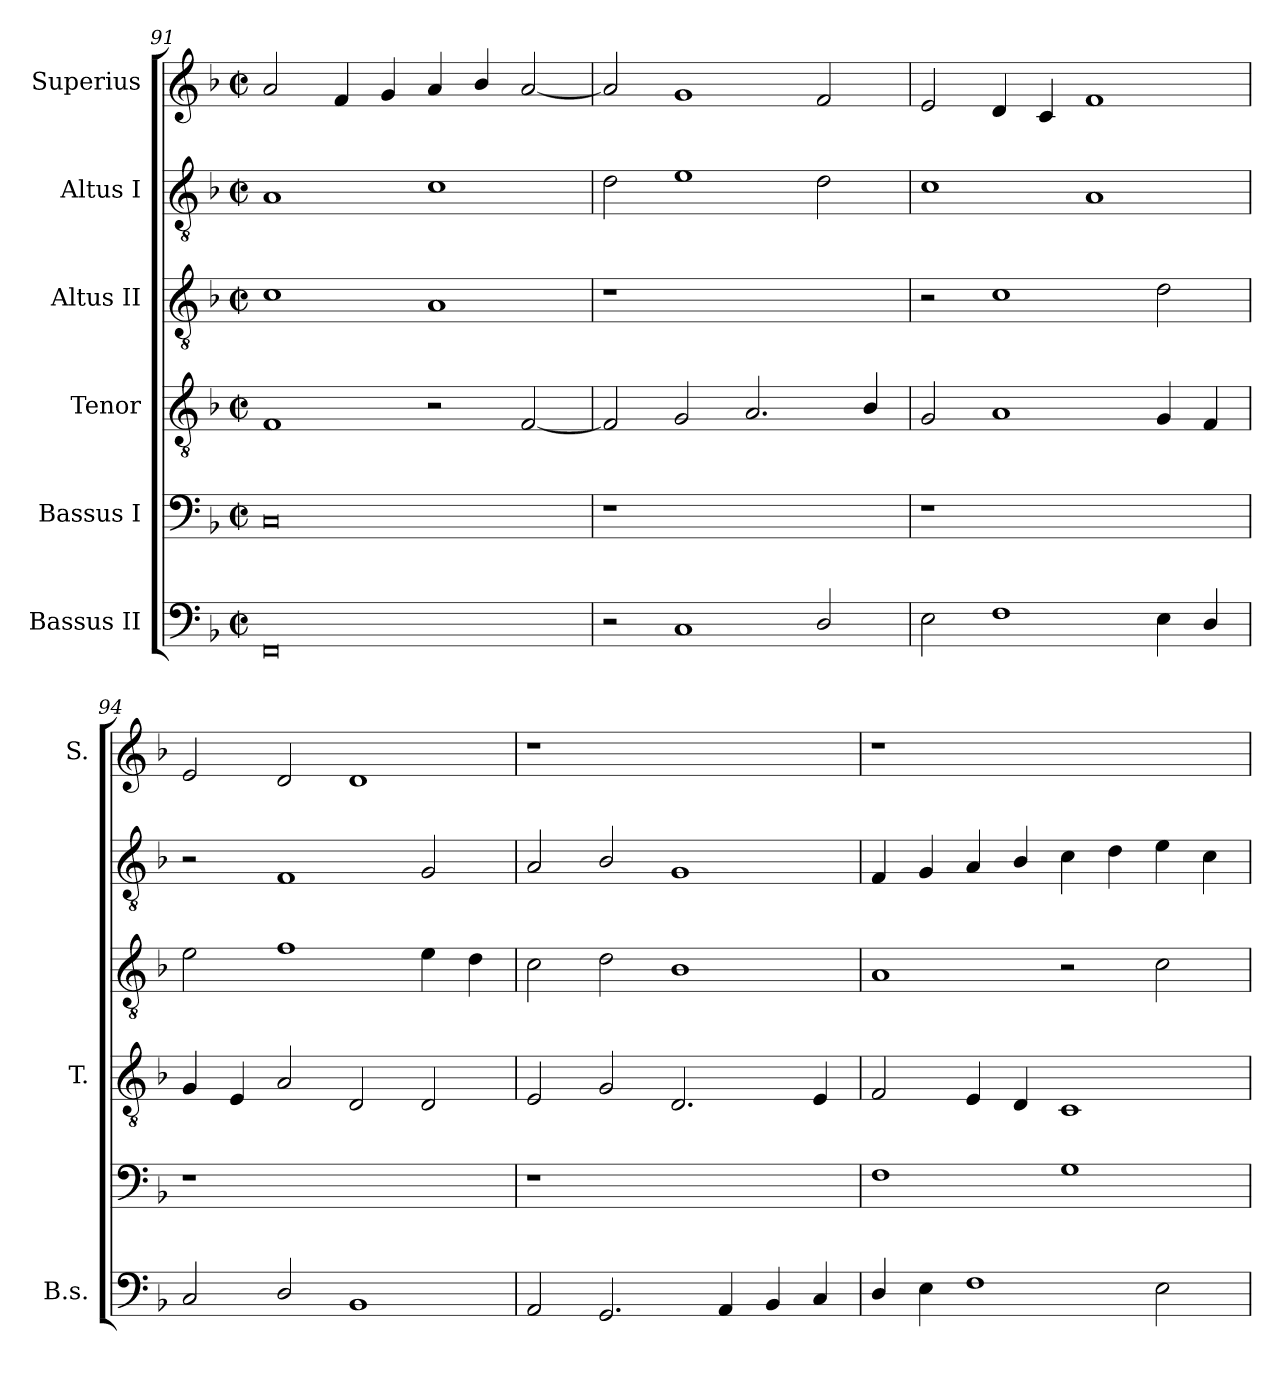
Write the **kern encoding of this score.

**kern	**kern	**kern	**kern	**kern	**kern
*part6	*part5	*part4	*part3	*part2	*part1
*staff6	*staff5	*staff4	*staff3	*staff2	*staff1
*I"Bassus II	*I"Bassus I	*I"Tenor	*I"Altus II	*I"Altus I	*I"Superius
*I'B.s.	*	*I'T.	*	*	*I'S.
*clefF4	*clefF4	*clefGv2	*clefGv2	*clefGv2	*clefG2
*	*	*ITrd7c12	*ITrd7c12	*ITrd7c12	*
*k[b-]	*k[b-]	*k[b-]	*k[b-]	*k[b-]	*k[b-]
*d:	*d:	*d:	*d:	*d:	*d:
*M2/2	*M2/2	*M2/2	*M2/2	*M2/2	*M2/2
*met(c|)	*met(c|)	*met(c|)	*met(c|)	*met(c|)	*met(c|)
=91	=91	=91	=91	=91	=91
0FFi	0Ci	1FFi	1Ci	1AAi	2ai/
.	.	.	.	.	4fi/
.	.	.	.	.	4gi/
.	.	2r	1AAi	1Ci	4ai/
.	.	.	.	.	4b-i/
.	.	[<2FFi/	.	.	[<2ai/
!!LO:LB:g=z
=92	=92	=92	=92	=92	=92
!	!LO:N:vis=1	!	!LO:N:vis=1	!	!
2r	1r	2FFi/]	1r	2Di\	2ai/]
1Ci	.	2GGi/	.	1Ei	1gi
.	1ryy	2.AAi/	1ryy	.	.
2Di/	.	.	.	2Di\	2fi/
.	.	4BB-i/	.	.	.
=93	=93	=93	=93	=93	=93
!	!LO:N:vis=1	!	!	!	!
2Ei\	1r	2GGi/	2r	1Ci	2ei/
1Fi	.	1AAi	1Ci	.	4di/
.	.	.	.	.	4ci/
.	1ryy	.	.	1AAi	1fi
4Ei\	.	4GGi/	2Di\	.	.
4Di/	.	4FFi/	.	.	.
=94	=94	=94	=94	=94	=94
!	!LO:N:vis=1	!	!	!	!
2Ci/	1r	4GGi/	2Ei\	2r	2ei/
.	.	4EEi/	.	.	.
2Di/	.	2AAi/	1Fi	1FFi	2di/
1BB-i	1ryy	2DDi/	.	.	1di
.	.	2DDi/	4Ei\	2GGi/	.
.	.	.	4Di\	.	.
=95	=95	=95	=95	=95	=95
!	!LO:N:vis=1	!	!	!	!LO:N:vis=1
2AAi/	1r	2EEi/	2Ci\	2AAi/	1r
2.GGi/	.	2GGi/	2Di\	2BB-i/	.
.	1ryy	2.DDi/	1BB-i	1GGi	1ryy
4AAi/	.	.	.	.	.
4BB-i/	.	.	.	.	.
4Ci/	.	4EEi/	.	.	.
!!LO:PB:g=z
=96	=96	=96	=96	=96	=96
!	!	!	!	!	!LO:N:vis=1
4Di/	1Fi	2FFi/	1AAi	4FFi/	1r
4Ei\	.	.	.	4GGi/	.
1Fi	.	4EEi/	.	4AAi/	.
.	.	4DDi/	.	4BB-i/	.
.	1Gi	1CCi	2r	4Ci\	1ryy
.	.	.	.	4Di\	.
2Ei\	.	.	2Ci\	4Ei\	.
.	.	.	.	4Ci\	.
=	=	=	=	=	=
*-	*-	*-	*-	*-	*-
